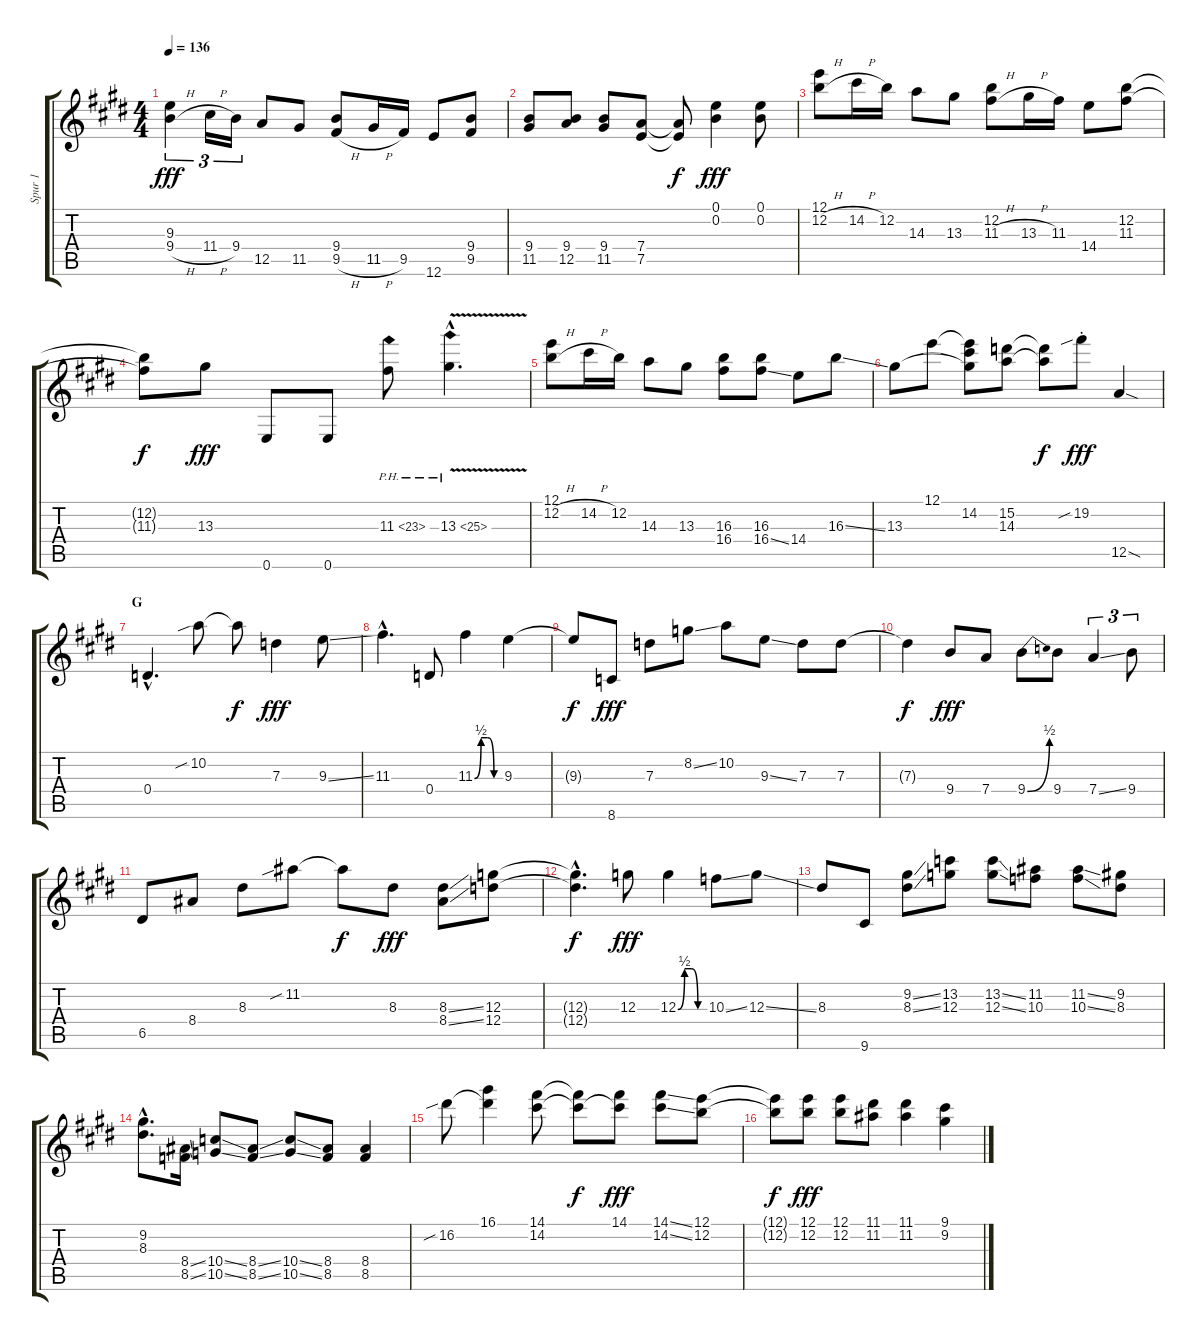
\track ("Spur 1" "Spur 1") {instrument distortionguitar}
\staff {score tabs}
\tuning (E4 B3 G3 D3 A2 E2) {hide}
\ts (4 4)
\tempo 136
\clef g2
\ks e
(9.3 9.4{h}).4{tu (3 2) dy fff} 11.4{h}.16{tu (3 2)} 9.4.16{tu (3 2)} 12.5.8 11.5.8 (9.4 9.5{h}).8 11.5{h}.16 9.5.16 12.6.8 (9.4 9.5).8 |
(9.4 11.5).8 (9.4 12.5).8 (9.4 11.5).8 (7.4 7.5).8 (7.4{t} 7.5{t}).8{dy f} (0.1 0.2).4{dy fff} (0.1 0.2).8 |
(12.1 12.2{h}).8 14.2{h}.16 12.2.16 14.3.8 13.3.8 (12.2 11.3{h}).8 13.3{h}.16 11.3.16 14.4.8 (12.2 11.3).8 |
(12.2{t} 11.3{t}).8{dy f} 13.3.8{dy fff} 0.6.8 0.6.8 11.3{ph 12}.8 13.3{ph 12 v hac}.4{d} |
(12.1 12.2{h}).8 14.2{h}.16 12.2.16 14.3.8 13.3.8 (16.3 16.4).8 (16.3 16.4{ss}).8 14.4.8 16.3{ss}.8 |
13.3.8 12.1.8 (12.1{t} 14.2 13.3{t}).8 (15.2 14.3).8 (15.2{t} 14.3{t}).8{dy f} 19.2{sib st}.8{dy fff} 12.5{sod}.4 |
\section ("" "G")
0.4{hac}.4{d} 10.2{sib}.8 10.2{t}.8{dy f} 7.3.4{dy fff} 9.3{ss}.8 |
11.3{hac}.4{d} 0.4.8 11.3{be (custom 0 0 15 2 30 2 45 0 60 0)}.4 9.3.4 |
9.3{t}.8{dy f} 8.6.8{dy fff} 7.3.8 8.2{ss}.8 10.2.8 9.3{ss}.8 7.3.8 7.3.8 |
7.3{t}.4{dy f} 9.4.8{dy fff} 7.4.8 9.4{be (bend 0 0 60 2)}.8 9.4.8 7.4{ss}.4{tu (3 2)} 9.4.8{tu (3 2)} |
6.5.8 8.4.8 8.3.8 11.2{sib}.8 11.2{t}.8{dy f} 8.3.8{dy fff} (8.3{ss} 8.4{ss}).8 (12.3 12.4).8 |
(12.3{hac t} 12.4{hac t}).4{d dy f} 12.3.8{dy fff} 12.3{be (custom 0 0 15 2 30 2 45 0 60 0)}.4 10.3{ss}.8 12.3{ss}.8 |
8.3.8 9.6.8 (9.2{ss} 8.3{ss}).8 (13.2 12.3).8 (13.2{ss} 12.3{ss}).8 (11.2 10.3).8 (11.2{ss} 10.3{ss}).8 (9.2 8.3).8 |
(9.2{hac} 8.3{hac}).8{d} (8.4{ss} 8.5{ss}).16 (10.4{ss} 10.5{ss}).8 (8.4{ss} 8.5{ss}).8 (10.4{ss} 10.5{ss}).8 (8.4 8.5).8 (8.4 8.5).4 |
16.2{sib}.8 (16.1 16.2{t}).4 (14.1 14.2).8 (14.1{t} 14.2{t}).8{dy f} (14.1 14.2{t}).8{dy fff} (14.1{ss} 14.2{ss}).8 (12.1 12.2).8 |
(12.1{t} 12.2{t}).8{dy f} (12.1 12.2).8{dy fff} (12.1 12.2).8 (11.1 11.2).8 (11.1 11.2).4 (9.1 9.2).4
